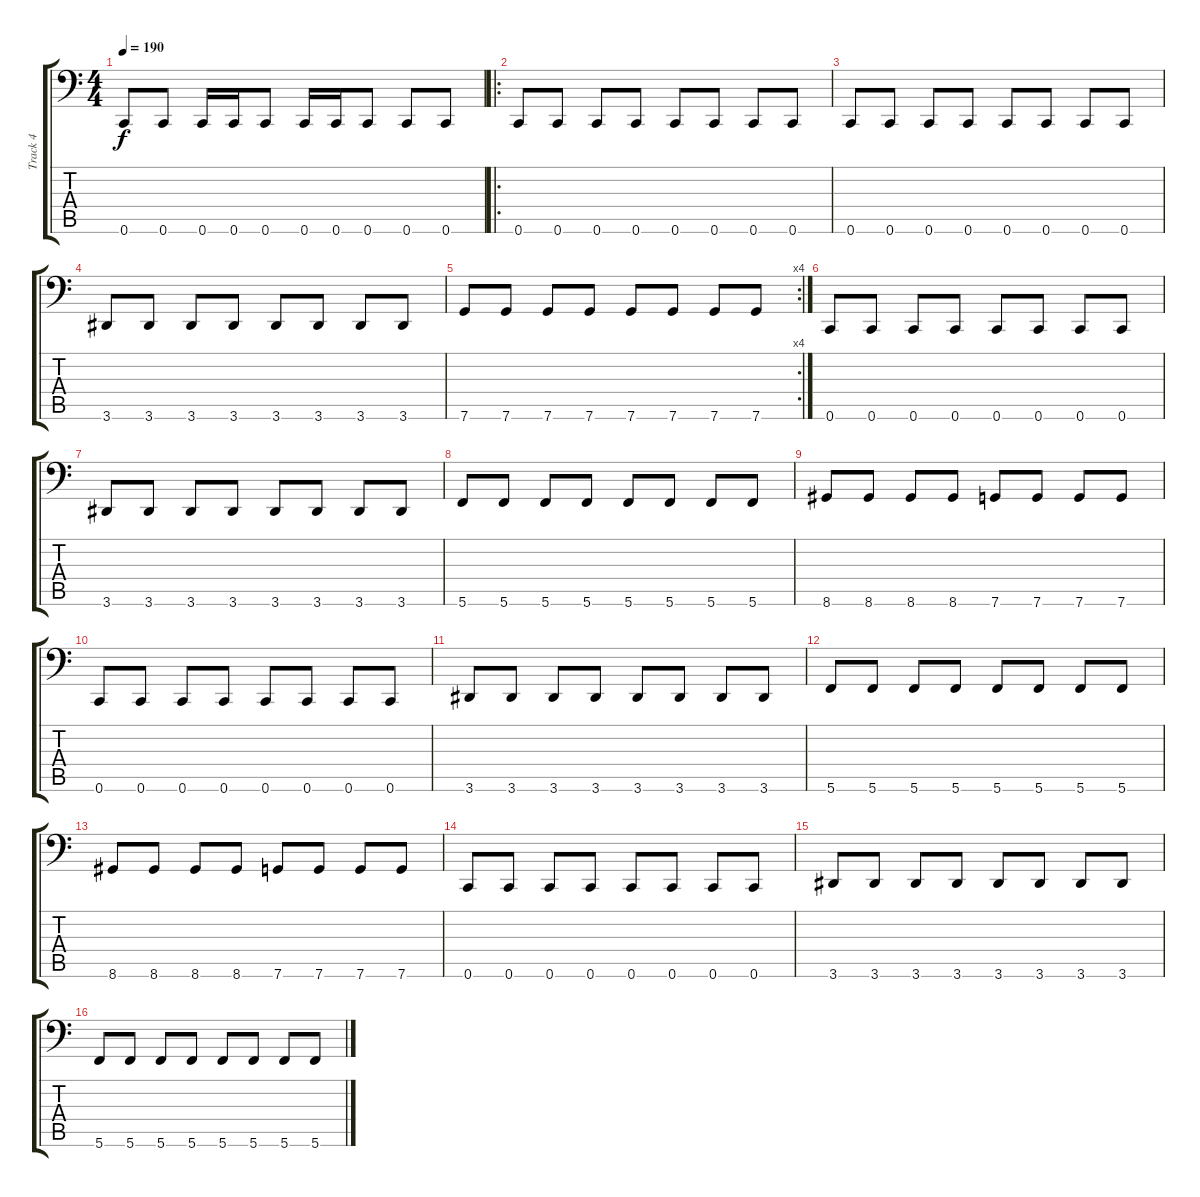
\track ("Track 4" "Track 4") {instrument electricbasspick}
\staff {score tabs}
\tuning (D3 A2 F2 C2 G1 C1) {hide}
\ts (4 4)
\tempo 190
\clef f4
\ks c
0.6.8{dy f} 0.6.8 0.6.16 0.6.16 0.6.8 0.6.16 0.6.16 0.6.8 0.6.8 0.6.8 |
\ro
0.6.8 0.6.8 0.6.8 0.6.8 0.6.8 0.6.8 0.6.8 0.6.8 |
0.6.8 0.6.8 0.6.8 0.6.8 0.6.8 0.6.8 0.6.8 0.6.8 |
3.6.8 3.6.8 3.6.8 3.6.8 3.6.8 3.6.8 3.6.8 3.6.8 |
\rc 4
7.6.8 7.6.8 7.6.8 7.6.8 7.6.8 7.6.8 7.6.8 7.6.8 |
0.6.8 0.6.8 0.6.8 0.6.8 0.6.8 0.6.8 0.6.8 0.6.8 |
3.6.8 3.6.8 3.6.8 3.6.8 3.6.8 3.6.8 3.6.8 3.6.8 |
5.6.8 5.6.8 5.6.8 5.6.8 5.6.8 5.6.8 5.6.8 5.6.8 |
8.6.8 8.6.8 8.6.8 8.6.8 7.6.8 7.6.8 7.6.8 7.6.8 |
0.6.8 0.6.8 0.6.8 0.6.8 0.6.8 0.6.8 0.6.8 0.6.8 |
3.6.8 3.6.8 3.6.8 3.6.8 3.6.8 3.6.8 3.6.8 3.6.8 |
5.6.8 5.6.8 5.6.8 5.6.8 5.6.8 5.6.8 5.6.8 5.6.8 |
8.6.8 8.6.8 8.6.8 8.6.8 7.6.8 7.6.8 7.6.8 7.6.8 |
0.6.8 0.6.8 0.6.8 0.6.8 0.6.8 0.6.8 0.6.8 0.6.8 |
3.6.8 3.6.8 3.6.8 3.6.8 3.6.8 3.6.8 3.6.8 3.6.8 |
5.6.8 5.6.8 5.6.8 5.6.8 5.6.8 5.6.8 5.6.8 5.6.8
